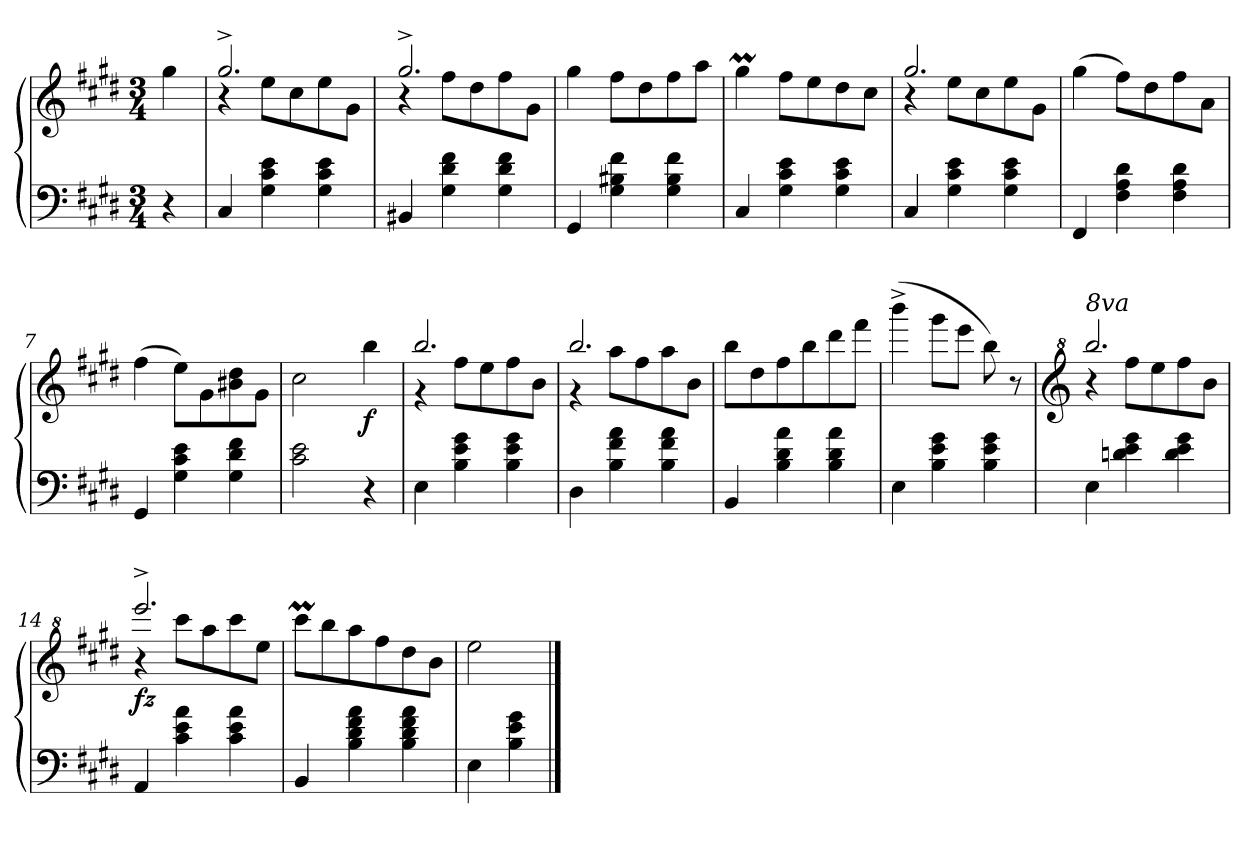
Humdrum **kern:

**kern	**kern	**dynam
*part1	*part1	*part1
*staff2	*staff1	*staff1/2
*clefF4	*clefG2	*
*k[f#c#g#d#]	*k[f#c#g#d#]	*
*E:	*E:	*
*M3/4	*M3/4	*
=	=	=
4r	4gg#>\	.
=1	=1	=1
*	*^	*
4C#</	2.gg#>^>/	4ra	.
4G#\<<< 4c#\<<< 4e\<<<	.	8ee>\L	.
.	.	8cc#>\	.
4G#\ 4c#\ 4e\	.	8ee>\	.
.	.	8g#>\J	.
=2	=2	=2	=2
4BB#X</	2.gg#>^>/	4ra	.
4G#\<<< 4d#\<<< 4f#\<<<	.	8ff#>\L	.
.	.	8dd#>\	.
4G#\ 4d#\ 4f#\	.	8ff#>\	.
.	.	8g#>\J	.
*	*v	*v	*
=3	=3	=3
4GG#</	4gg#>>>\	.
4G#\<<< 4B#X\<<< 4f#\<<<	8ff#\L	.
.	8dd#>\	.
4G#\ 4B#\ 4f#\	8ff#\	.
.	8aa>\J	.
=4	=4	=4
4C#</	4gg#m>\	.
4G#\ 4c#\ 4e\	8ff#>\L	.
.	8ee>\	.
4G#\ 4c#\ 4e\	8dd#>\	.
.	8cc#>\J	.
!!LO:LB:g=z
=5	=5	=5
*	*^	*
4C#</	2.gg#>/	4ra	.
4G#\<<< 4c#\<<< 4e\<<<	.	8ee>\L	.
.	.	8cc#>\	.
4G#\ 4c#\ 4e\	.	8ee>\	.
.	.	8g#>\J	.
*	*v	*v	*
=6	=6	=6
4FF#</	(>4gg#>\	.
4F#\<<< 4A\<<< 4d#\<<<	8ff#>\L)	.
.	8dd#>\	.
4F#\ 4A\ 4d#\	8ff#>\	.
.	8a>\J	.
=7	=7	=7
4GG#</	(>4ff#>\	.
4G#\<<< 4c#\<<< 4e\<<<	8ee>\L)	.
.	8g#>\	.
4G#\<<< 4d#\<<< 4f#\<<<	8b#X\>> 8dd#\>>	.
.	8g#>\J	.
=8	=8	=8
2c#\<< 2e\<<	2cc#>\	.
!!LO:LB:g=z
=8X1-	=8X1-	=8X1-
!	!	!LO:DY:b
4r	4bb>\	f
=9	=9	=9
*	*^	*
4E<\	2.bb>/	4r	.
4B\ 4e\ 4g#\	.	8ff#>\L	.
.	.	8ee>\	.
4B\ 4e\ 4g#\	.	8ff#>\	.
.	.	8b>\J	.
=10	=10	=10	=10
4D#<\	2.bb>/	4r	.
4B\ 4f#\ 4a\	.	8aa>\L	.
.	.	8ff#>\	.
4B\ 4f#\ 4a\	.	8aa\	.
.	.	8b>\J	.
*	*v	*v	*
=11	=11	=11
4BB</	8bb>\L	.
.	8dd#>\	.
4B\ 4d#\ 4a\	8ff#>\	.
.	8bb\	.
4B\ 4d#\ 4a\	8ddd#\	.
.	8fff#\J	.
=12	=12	=12
4E<\	(>4bbb>^>\	.
4B\ 4e\ 4g#\	8ggg#>\L	.
.	8eee>\J	.
4B\ 4e\ 4g#\	8bb>\)	.
.	8r	.
!!LO:LB:g=z
=13	=13	=13
*	*clefG^2	*
*	*^	*
!	!LO:TX:a:i:t=8va	!	!
4E<\	2.bbb>/	4rbb	.
4dn\ 4e\ 4g#\	.	8fff#>\L	.
.	.	8eee>\	.
4d\ 4e\ 4g#\	.	8fff#>\	.
.	.	8bb\J	.
=14	=14	=14	=14
!	!	!	!LO:DY:b
4AA</	2.eeee>^>/	4rbb	fz
4c#\ 4e\ 4a\	.	8cccc#>\L	.
.	.	8aaa>\	.
4c#\ 4e\ 4a\	.	8cccc#>\	.
.	.	8eee>\J	.
*	*v	*v	*
=15	=15	=15
4BB</	8cccc#M>\L	.
.	8bbb\	.
4B\ 4d#\ 4f#\ 4a\	8aaa\	.
.	8fff#>\	.
4B\ 4d#\ 4f#\ 4a\	8ddd#>\	.
.	8bb>\J	.
=16	=16	=16
4E<\	2eee>\	.
4B\ 4e\ 4g#\	.	.
==	==	==
*-	*-	*-
